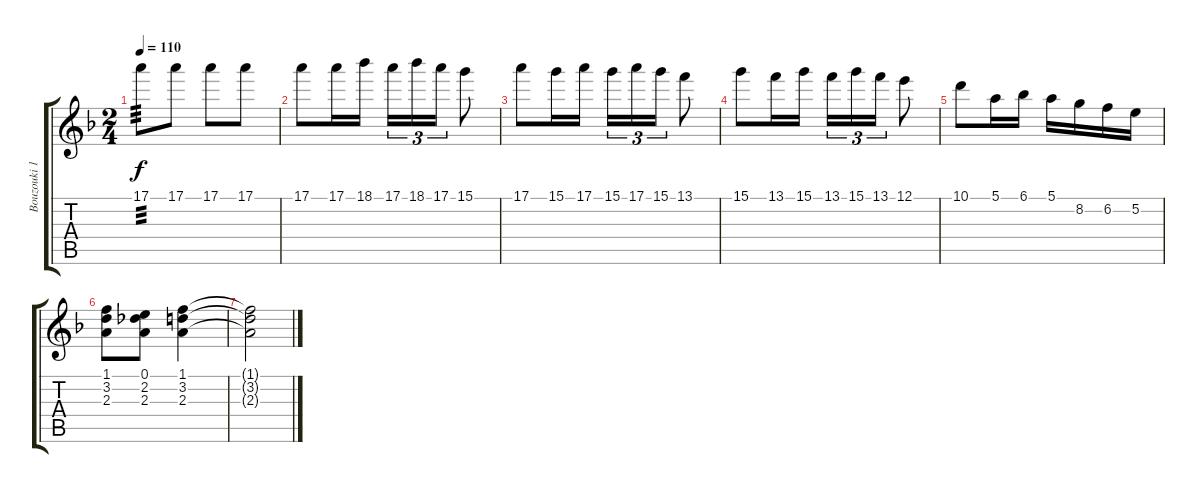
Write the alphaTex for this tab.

\track ("Bouzouki 1" "Bouzouki 1") {instrument acousticguitarsteel}
\staff {score tabs}
\tuning (E4 B3 G3 D3 A2 E2) {hide}
\ts (2 4)
\tempo 110
\clef g2
\ks dminor
17.1.8{tp 3 dy f} 17.1.8 17.1.8 17.1.8 |
17.1.8 17.1.16 18.1.16 17.1.16{tu (3 2)} 18.1.16{tu (3 2)} 17.1.16{tu (3 2)} 15.1.8 |
17.1.8 15.1.16 17.1.16 15.1.16{tu (3 2)} 17.1.16{tu (3 2)} 15.1.16{tu (3 2)} 13.1.8 |
15.1.8 13.1.16 15.1.16 13.1.16{tu (3 2)} 15.1.16{tu (3 2)} 13.1.16{tu (3 2)} 12.1.8 |
10.1.8 5.1.16 6.1.16 5.1.16 8.2.16 6.2.16 5.2.16 |
(1.1 3.2 2.3).8 (0.1 2.2 2.3).8 (1.1 3.2 2.3).4 |
(1.1{t} 3.2{t} 2.3{t}).2
